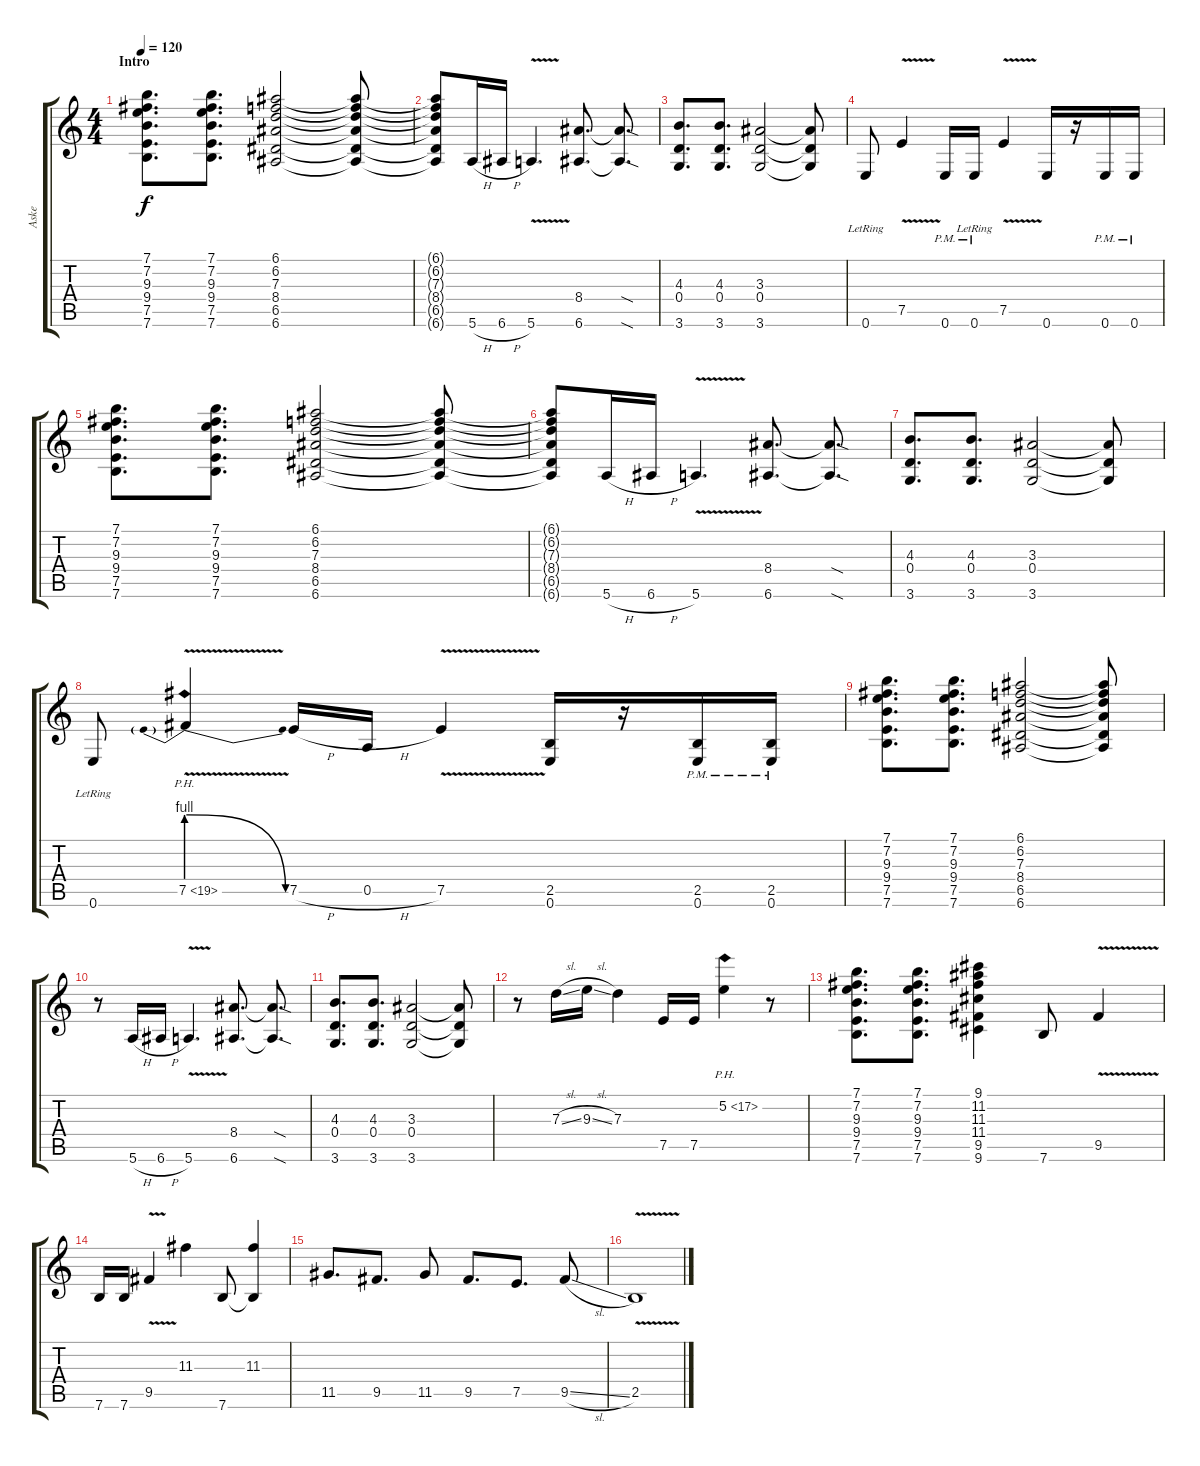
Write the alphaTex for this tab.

\track ("Aske" "Aske") {instrument acousticguitarsteel}
\staff {score tabs}
\tuning (E4 B3 G3 D3 A2 E2) {hide}
\ts (4 4)
\section ("" "Intro")
\tempo 120
\clef g2
\ks c
(7.1 7.2 9.3 9.4 7.5 7.6).8{d dy f instrument overdrivenguitar} (7.1 7.2 9.3 9.4 7.5 7.6).8{d} (6.1 6.2 7.3 8.4 6.5 6.6).2 (6.1{t} 6.2{t} 7.3{t} 8.4{t} 6.5{t} 6.6{t}).8 |
(6.1{t} 6.2{t} 7.3{t} 8.4{t} 6.5{t} 6.6{t}).8 5.6{h}.16 6.6{h}.16 5.6{v}.4{d} (8.4 6.6).8{d} (8.4{sod t} 6.6{sod t}).8{d} |
(4.3 0.4 3.6).8{d} (4.3 0.4 3.6).8{d} (3.3 0.4 3.6).2 (3.3{t} 0.4{t} 3.6{t}).8 |
0.6{lr}.8 7.5{v}.4 0.6{pm}.16 0.6{pm lr}.16 7.5{v}.4 0.6.16 r.16 0.6{pm}.16 0.6{pm}.16 |
(7.1 7.2 9.3 9.4 7.5 7.6).8{d} (7.1 7.2 9.3 9.4 7.5 7.6).8{d} (6.1 6.2 7.3 8.4 6.5 6.6).2 (6.1{t} 6.2{t} 7.3{t} 8.4{t} 6.5{t} 6.6{t}).8 |
(6.1{t} 6.2{t} 7.3{t} 8.4{t} 6.5{t} 6.6{t}).8 5.6{h}.16 6.6{h}.16 5.6{v}.4{d} (8.4 6.6).8{d} (8.4{sod t} 6.6{sod t}).8{d} |
(4.3 0.4 3.6).8{d} (4.3 0.4 3.6).8{d} (3.3 0.4 3.6).2 (3.3{t} 0.4{t} 3.6{t}).8 |
0.6{lr}.8 7.5{be (prebendrelease 0 4 60 0) ph 12 v}.4 7.5{h}.16 0.5{h}.16 7.5{v}.4 (2.5 0.6).16 r.16 (2.5 0.6{pm}).16 (2.5 0.6{pm}).16 |
(7.1 7.2 9.3 9.4 7.5 7.6).8{d} (7.1 7.2 9.3 9.4 7.5 7.6).8{d} (6.1 6.2 7.3 8.4 6.5 6.6).2 (6.1{t} 6.2{t} 7.3{t} 8.4{t} 6.5{t} 6.6{t}).8 |
r.8 5.6{h}.16 6.6{h}.16 5.6{v}.4{d} (8.4 6.6).8{d} (8.4{sod t} 6.6{sod t}).8{d} |
(4.3 0.4 3.6).8{d} (4.3 0.4 3.6).8{d} (3.3 0.4 3.6).2 (3.3{t} 0.4{t} 3.6{t}).8 |
r.8 7.3{sl}.16 9.3{sl}.16 7.3.4 7.5.16 7.5.16 5.2{ph 12}.4 r.8 |
(7.1 7.2 9.3 9.4 7.5 7.6).8{d} (7.1 7.2 9.3 9.4 7.5 7.6).8{d} (9.1 11.2 11.3 11.4 9.5 9.6).4 7.6.8 9.5{v}.4 |
7.6.16 7.6.16 9.5{v}.4 11.3.4 7.6.8 (11.3 7.6{t}).4 |
11.5.8{d} 9.5.8{d} 11.5.8 9.5.8{d} 7.5.8{d} 9.5{sl}.8 |
2.5{v}.1{volume 0}
